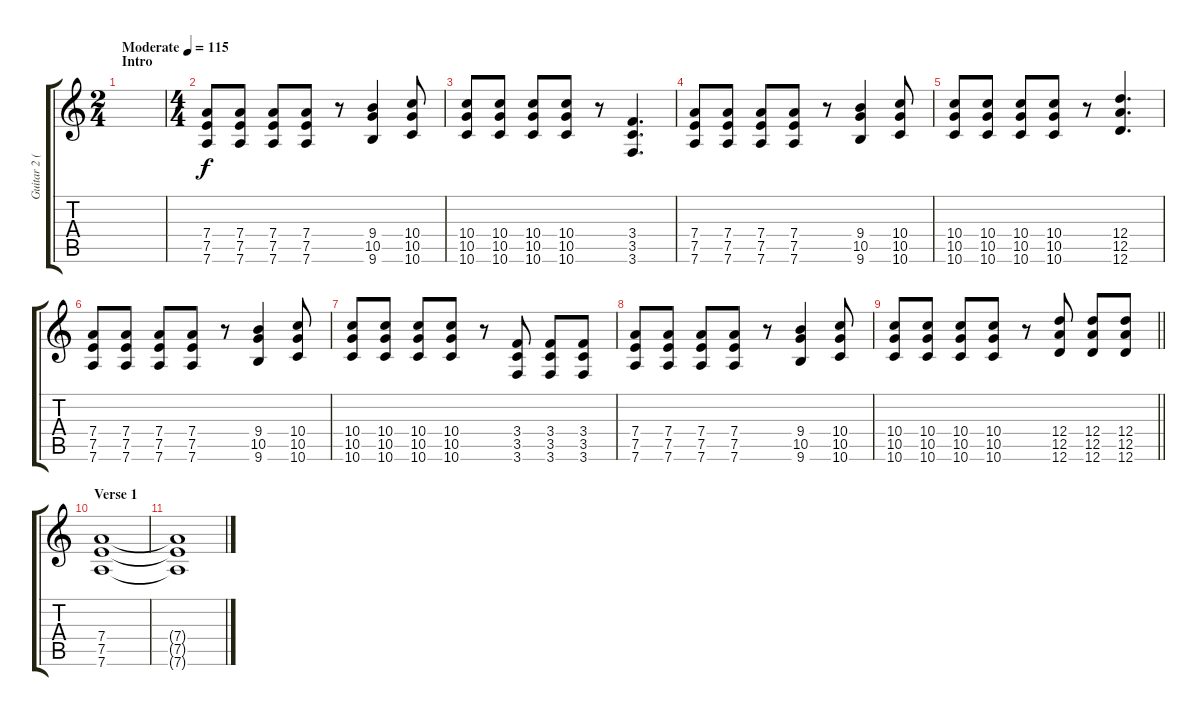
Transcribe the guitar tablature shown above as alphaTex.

\track ("Guitar 2 (Rythm)" "Guitar 2 (") {instrument overdrivenguitar}
\staff {score tabs}
\tuning (E4 B3 G3 D3 A2 D2) {hide}
\ts (2 4)
\section ("" "Intro")
\tempo (115 "Moderate")
\clef g2
\ks c
|
\ts (4 4)
(7.4 7.5 7.6).8 (7.4 7.5 7.6).8 (7.4 7.5 7.6).8 (7.4 7.5 7.6).8 r.8 (9.4 10.5 9.6).4 (10.4 10.5 10.6).8 |
(10.4 10.5 10.6).8 (10.4 10.5 10.6).8 (10.4 10.5 10.6).8 (10.4 10.5 10.6).8 r.8 (3.4 3.5 3.6).4{d} |
(7.4 7.5 7.6).8 (7.4 7.5 7.6).8 (7.4 7.5 7.6).8 (7.4 7.5 7.6).8 r.8 (9.4 10.5 9.6).4 (10.4 10.5 10.6).8 |
(10.4 10.5 10.6).8 (10.4 10.5 10.6).8 (10.4 10.5 10.6).8 (10.4 10.5 10.6).8 r.8 (12.4 12.5 12.6).4{d} |
(7.4 7.5 7.6).8 (7.4 7.5 7.6).8 (7.4 7.5 7.6).8 (7.4 7.5 7.6).8 r.8 (9.4 10.5 9.6).4 (10.4 10.5 10.6).8 |
(10.4 10.5 10.6).8 (10.4 10.5 10.6).8 (10.4 10.5 10.6).8 (10.4 10.5 10.6).8 r.8 (3.4 3.5 3.6).8 (3.4 3.5 3.6).8 (3.4 3.5 3.6).8 |
(7.4 7.5 7.6).8 (7.4 7.5 7.6).8 (7.4 7.5 7.6).8 (7.4 7.5 7.6).8 r.8 (9.4 10.5 9.6).4 (10.4 10.5 10.6).8 |
\barLineRight lightlight
(10.4 10.5 10.6).8 (10.4 10.5 10.6).8 (10.4 10.5 10.6).8 (10.4 10.5 10.6).8 r.8 (12.4 12.5 12.6).8 (12.4 12.5 12.6).8 (12.4 12.5 12.6).8 |
\section ("" "Verse 1")
(7.4 7.5 7.6).1{volume 0} |
(7.4{t} 7.5{t} 7.6{t}).1
